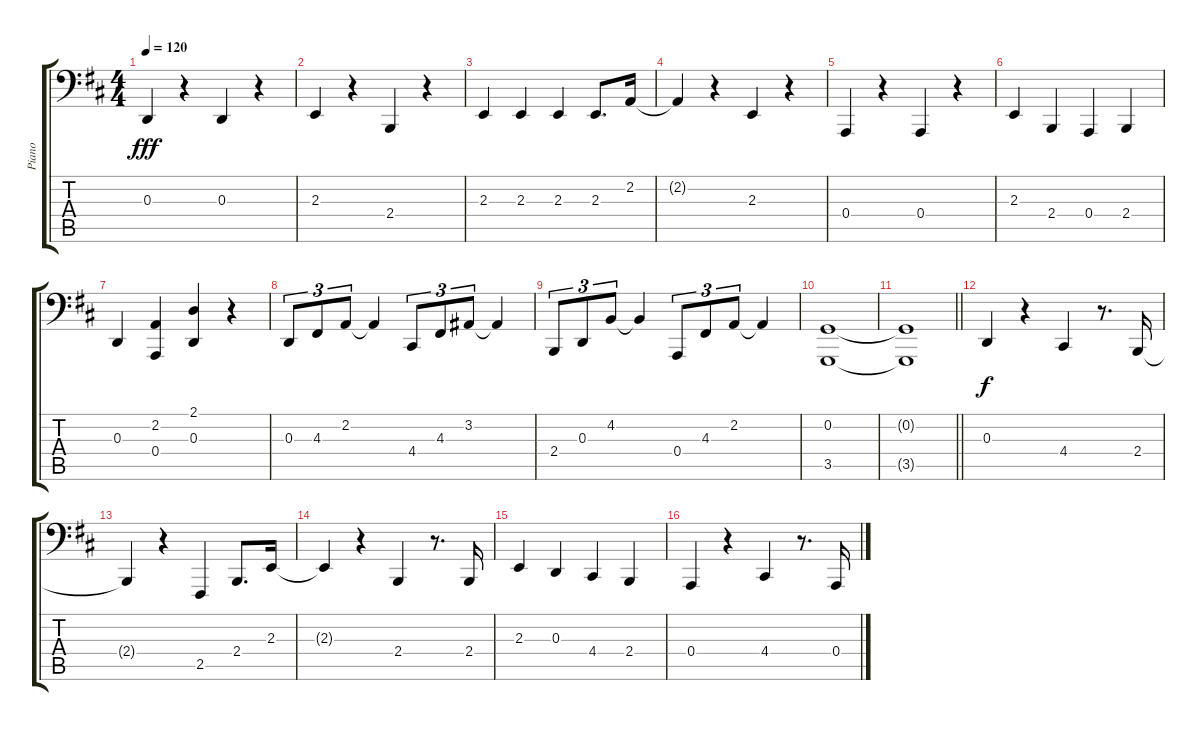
\track ("Piano" "Piano") {instrument brightacousticpiano}
\staff {score tabs}
\tuning (C3 G2 D2 A1 E1 B0) {hide}
\ts (4 4)
\tempo 120
\clef f4
\ks d
0.3.4{dy fff} r.4 0.3.4 r.4 |
2.3.4 r.4 2.4.4 r.4 |
2.3.4 2.3.4 2.3.4 2.3.8{d} 2.2.16 |
2.2{t}.4 r.4 2.3.4 r.4 |
0.4.4 r.4 0.4.4 r.4 |
2.3.4 2.4.4 0.4.4 2.4.4 |
0.3.4 (2.2 0.4).4 (2.1 0.3).4 r.4 |
0.3.8{tu (3 2)} 4.3.8{tu (3 2)} 2.2.8{tu (3 2)} 2.2{t}.4 4.4.8{tu (3 2)} 4.3.8{tu (3 2)} 3.2.8{tu (3 2)} 3.2{t}.4 |
2.4.8{tu (3 2)} 0.3.8{tu (3 2)} 4.2.8{tu (3 2)} 4.2{t}.4 0.4.8{tu (3 2)} 4.3.8{tu (3 2)} 2.2.8{tu (3 2)} 2.2{t}.4 |
(0.2 3.5).1 |
\barLineRight lightlight
(0.2{t} 3.5{t}).1 |
0.3.4{dy f} r.4 4.4.4 r.8{d} 2.4.16 |
2.4{t}.4 r.4 2.5.4 2.4.8{d} 2.3.16 |
2.3{t}.4 r.4 2.4.4 r.8{d} 2.4.16 |
2.3.4 0.3.4 4.4.4 2.4.4 |
0.4.4 r.4 4.4.4 r.8{d} 0.4.16
